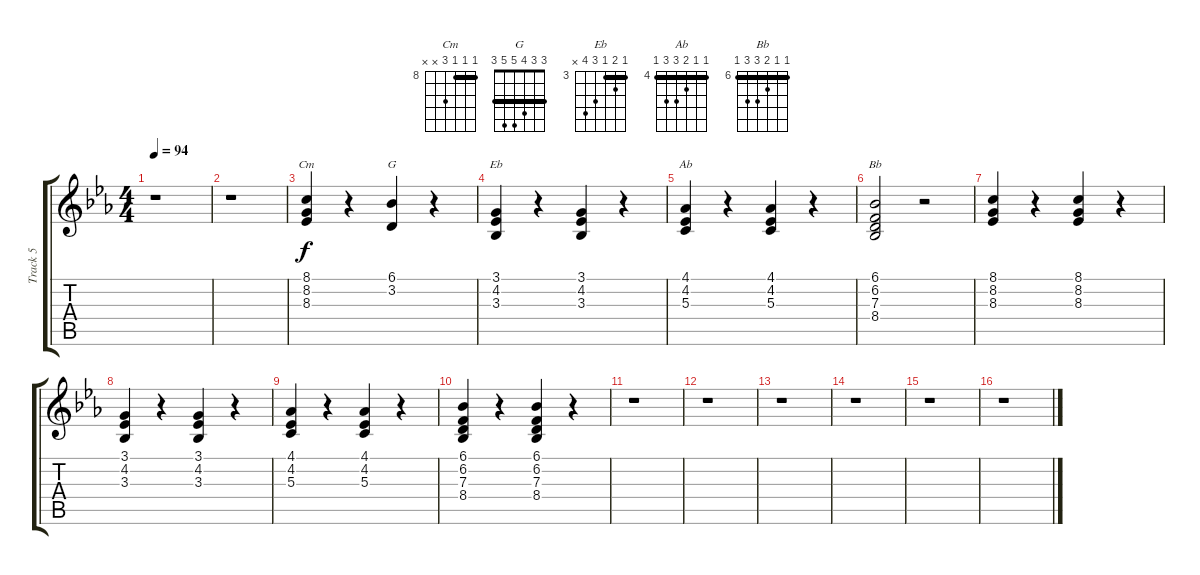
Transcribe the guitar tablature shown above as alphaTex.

\track ("Track 5" "Track 5") {instrument electricpiano1}
\staff {score tabs}
\tuning (E4 B3 G3 D3 A2 E2) {hide}
\chord ("Cm" 8 8 8 10 x x) {firstfret 8 barre 8}
\chord ("G" 3 3 4 5 5 3) {barre 3}
\chord ("Eb" 3 4 3 5 6 x) {firstfret 3 barre 3}
\chord ("Ab" 4 4 5 6 6 4) {firstfret 4 barre 4}
\chord ("Bb" 6 6 7 8 8 6) {firstfret 6 barre 6}
\ts (4 4)
\tempo 94
\clef g2
\ks eb
r.1{dy f} |
r.1 |
(8.1 8.2 8.3).4{ch "Cm"} r.4 (6.1 3.2).4{ch "G"} r.4 |
(3.1 4.2 3.3).4{ch "Eb"} r.4 (3.1 4.2 3.3).4 r.4 |
(4.1 4.2 5.3).4{ch "Ab"} r.4 (4.1 4.2 5.3).4 r.4 |
(6.1 6.2 7.3 8.4).2{ch "Bb"} r.2 |
(8.1 8.2 8.3).4 r.4 (8.1 8.2 8.3).4 r.4 |
(3.1 4.2 3.3).4 r.4 (3.1 4.2 3.3).4 r.4 |
(4.1 4.2 5.3).4 r.4 (4.1 4.2 5.3).4 r.4 |
(6.1 6.2 7.3 8.4).4 r.4 (6.1 6.2 7.3 8.4).4 r.4 |
r.1 |
r.1 |
r.1 |
r.1 |
r.1 |
r.1
